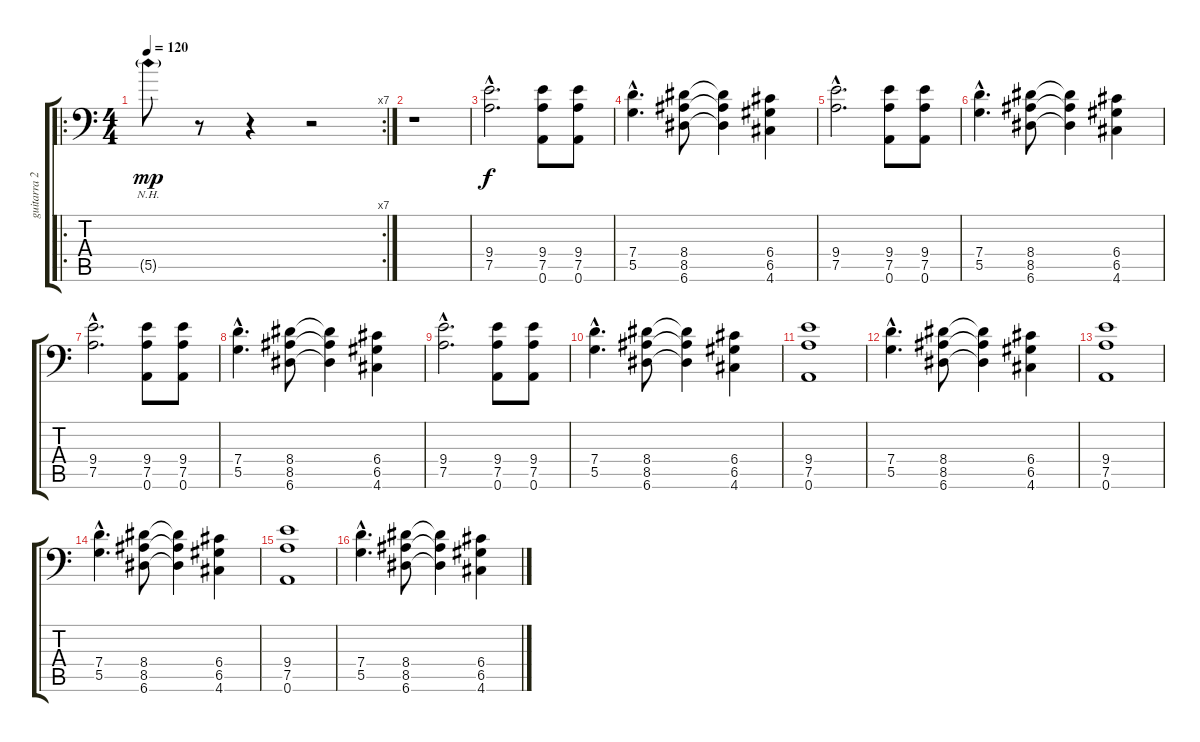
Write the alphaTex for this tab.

\track ("guitarra 2" "guitarra 2") {instrument distortionguitar}
\staff {score tabs}
\tuning (D4 A3 F3 G2 D2 A1) {hide}
\ro
\rc 7
\ts (4 4)
\tempo 120
\clef f4
\ks c
5.5{nh g}.8{dy mp} r.8 r.4 r.2 |
r.1 |
(9.4{hac} 7.5{hac}).2{d dy f instrument distortionguitar} (9.4 7.5 0.6).8 (9.4 7.5 0.6).8 |
(7.4{hac} 5.5{hac}).4{d} (8.4 8.5 6.6).8 (8.4{t} 8.5{t} 6.6{t}).4 (6.4 6.5 4.6).4 |
(9.4{hac} 7.5{hac}).2{d} (9.4 7.5 0.6).8 (9.4 7.5 0.6).8 |
(7.4{hac} 5.5{hac}).4{d} (8.4 8.5 6.6).8 (8.4{t} 8.5{t} 6.6{t}).4 (6.4 6.5 4.6).4 |
(9.4{hac} 7.5{hac}).2{d} (9.4 7.5 0.6).8 (9.4 7.5 0.6).8 |
(7.4{hac} 5.5{hac}).4{d} (8.4 8.5 6.6).8 (8.4{t} 8.5{t} 6.6{t}).4 (6.4 6.5 4.6).4 |
(9.4{hac} 7.5{hac}).2{d} (9.4 7.5 0.6).8 (9.4 7.5 0.6).8 |
(7.4{hac} 5.5{hac}).4{d} (8.4 8.5 6.6).8 (8.4{t} 8.5{t} 6.6{t}).4 (6.4 6.5 4.6).4 |
(9.4 7.5 0.6).1 |
(7.4{hac} 5.5{hac}).4{d} (8.4 8.5 6.6).8 (8.4{t} 8.5{t} 6.6{t}).4 (6.4 6.5 4.6).4 |
(9.4 7.5 0.6).1 |
(7.4{hac} 5.5{hac}).4{d} (8.4 8.5 6.6).8 (8.4{t} 8.5{t} 6.6{t}).4 (6.4 6.5 4.6).4 |
(9.4 7.5 0.6).1 |
(7.4{hac} 5.5{hac}).4{d} (8.4 8.5 6.6).8 (8.4{t} 8.5{t} 6.6{t}).4 (6.4 6.5 4.6).4
